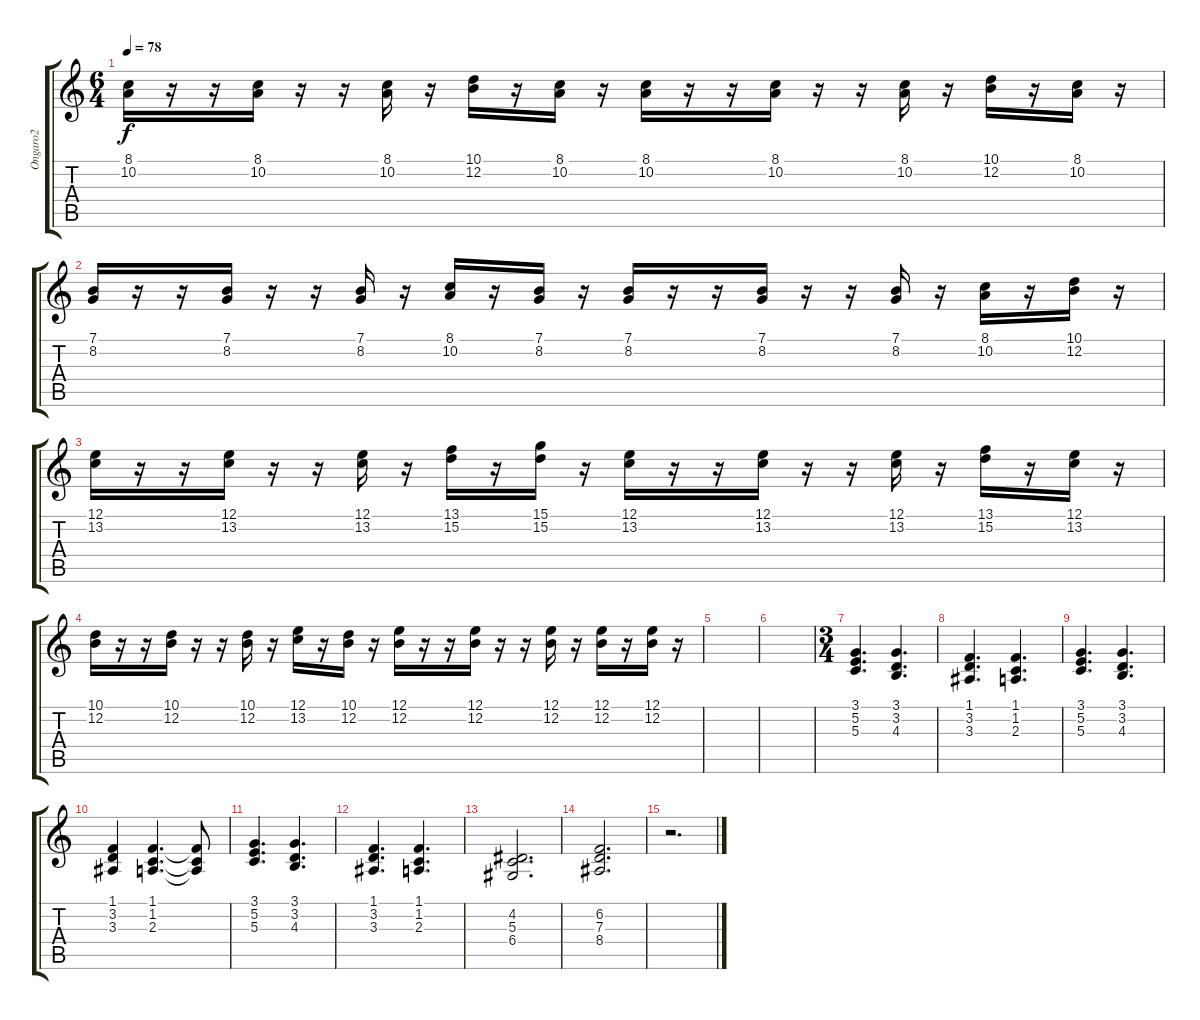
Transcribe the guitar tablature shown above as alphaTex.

\track ("Ongaro2" "Ongaro2") {instrument stringensemble1}
\staff {score tabs}
\tuning (E4 B3 G3 D3 A2 E2) {hide}
\ts (6 4)
\tempo 78
\clef g2
\ks c
(8.1 10.2).16{dy f} r.16 r.16 (8.1 10.2).16 r.16 r.16 (8.1 10.2).16 r.16 (10.1 12.2).16 r.16 (8.1 10.2).16 r.16 (8.1 10.2).16 r.16 r.16 (8.1 10.2).16 r.16 r.16 (8.1 10.2).16 r.16 (10.1 12.2).16 r.16 (8.1 10.2).16 r.16 |
(7.1 8.2).16 r.16 r.16 (7.1 8.2).16 r.16 r.16 (7.1 8.2).16 r.16 (8.1 10.2).16 r.16 (7.1 8.2).16 r.16 (7.1 8.2).16 r.16 r.16 (7.1 8.2).16 r.16 r.16 (7.1 8.2).16 r.16 (8.1 10.2).16 r.16 (10.1 12.2).16 r.16 |
(12.1 13.2).16 r.16 r.16 (12.1 13.2).16 r.16 r.16 (12.1 13.2).16 r.16 (13.1 15.2).16 r.16 (15.1 15.2).16 r.16 (12.1 13.2).16 r.16 r.16 (12.1 13.2).16 r.16 r.16 (12.1 13.2).16 r.16 (13.1 15.2).16 r.16 (12.1 13.2).16 r.16 |
(10.1 12.2).16 r.16 r.16 (10.1 12.2).16 r.16 r.16 (10.1 12.2).16 r.16 (12.1 13.2).16 r.16 (10.1 12.2).16 r.16 (12.1 12.2).16 r.16 r.16 (12.1 12.2).16 r.16 r.16 (12.1 12.2).16 r.16 (12.1 12.2).16 r.16 (12.1 12.2).16 r.16 |
|
|
\ts (3 4)
(3.1 5.2 5.3).4{d volume 6 instrument stringensemble1} (3.1 3.2 4.3).4{d volume 7} |
(1.1 3.2 3.3).4{d volume 7} (1.1 1.2 2.3).4{d} |
(3.1 5.2 5.3).4{d volume 6 instrument stringensemble1} (3.1 3.2 4.3).4{d volume 7} |
(1.1 3.2 3.3).4{volume 7} (1.1 1.2 2.3).4{d} (1.1{t} 1.2{t} 2.3{t}).8 |
(3.1 5.2 5.3).4{d volume 6 instrument stringensemble1} (3.1 3.2 4.3).4{d volume 7} |
(1.1 3.2 3.3).4{d volume 7} (1.1 1.2 2.3).4{d} |
(4.2 5.3 6.4).2{d volume 7} |
(6.2 7.3 8.4).2{d} |
r.2{d volume 13 instrument stringensemble1}
